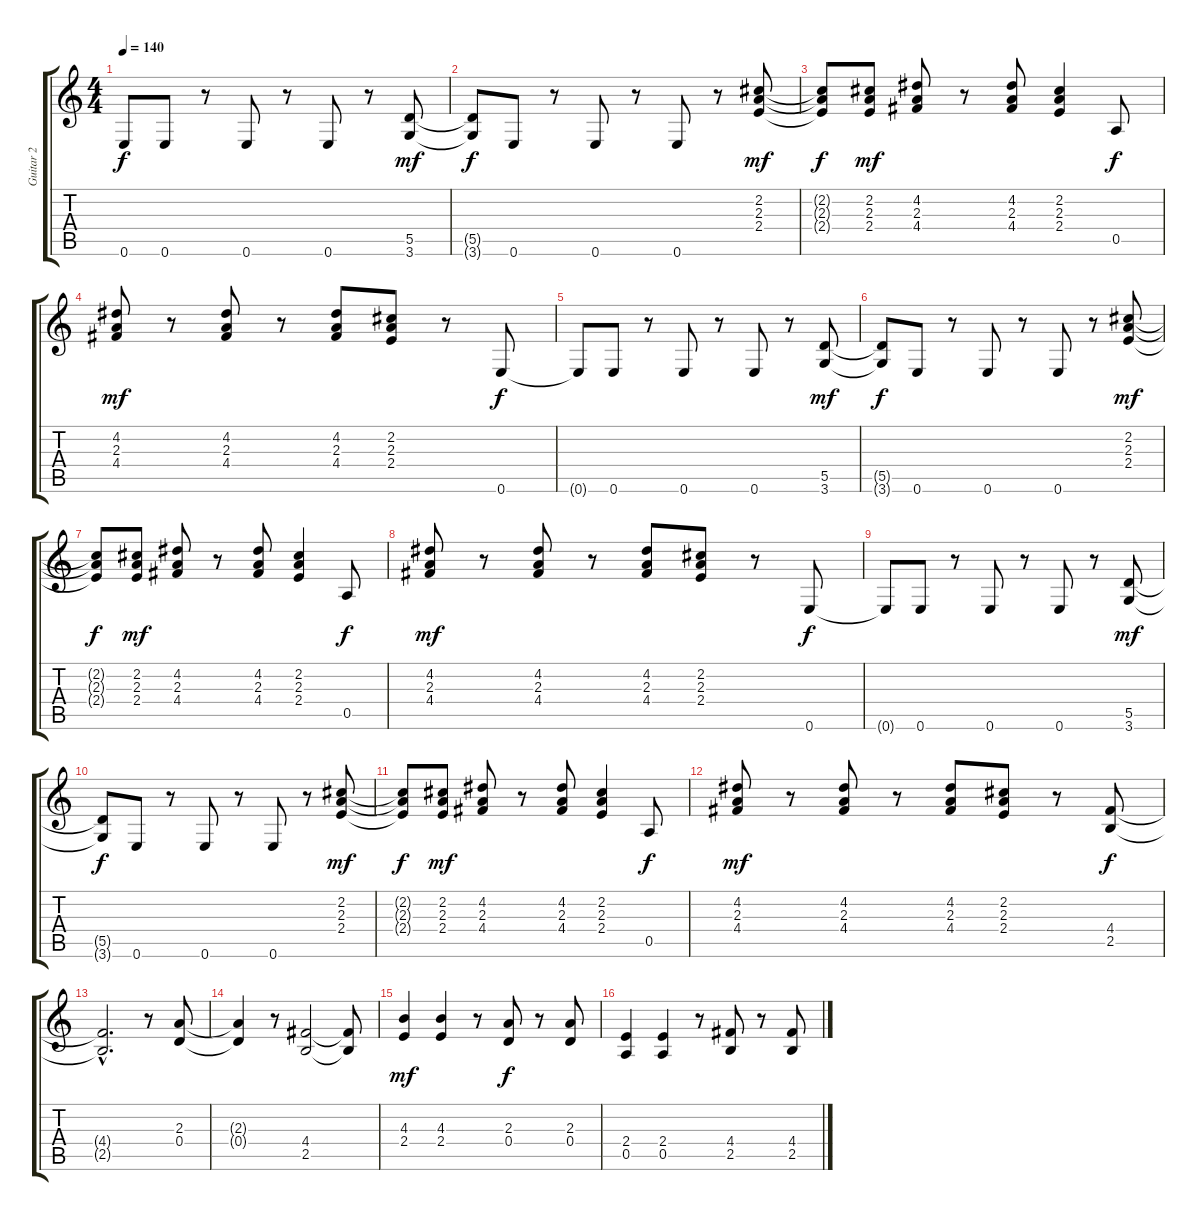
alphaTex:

\track ("Guitar 2" "Guitar 2") {instrument distortionguitar}
\staff {score tabs}
\tuning (E4 B3 G3 D3 A2 E2) {hide}
\ts (4 4)
\tempo 140
\clef g2
\ks c
0.6{t}.8{dy f} 0.6.8 r.8 0.6.8 r.8 0.6.8 r.8 (5.5 3.6).8{dy mf} |
(5.5{t} 3.6{t}).8{dy f} 0.6.8 r.8 0.6.8 r.8 0.6.8 r.8 (2.2 2.3 2.4).8{dy mf} |
(2.2{t} 2.3{t} 2.4{t}).8{dy f} (2.2 2.3 2.4).8{dy mf} (4.2 2.3 4.4).8 r.8 (4.2 2.3 4.4).8 (2.2 2.3 2.4).4 0.5.8{dy f} |
(4.2 2.3 4.4).8{dy mf} r.8 (4.2 2.3 4.4).8 r.8 (4.2 2.3 4.4).8 (2.2 2.3 2.4).8 r.8 0.6.8{dy f} |
0.6{t}.8 0.6.8 r.8 0.6.8 r.8 0.6.8 r.8 (5.5 3.6).8{dy mf} |
(5.5{t} 3.6{t}).8{dy f} 0.6.8 r.8 0.6.8 r.8 0.6.8 r.8 (2.2 2.3 2.4).8{dy mf} |
(2.2{t} 2.3{t} 2.4{t}).8{dy f} (2.2 2.3 2.4).8{dy mf} (4.2 2.3 4.4).8 r.8 (4.2 2.3 4.4).8 (2.2 2.3 2.4).4 0.5.8{dy f} |
(4.2 2.3 4.4).8{dy mf} r.8 (4.2 2.3 4.4).8 r.8 (4.2 2.3 4.4).8 (2.2 2.3 2.4).8 r.8 0.6.8{dy f} |
0.6{t}.8 0.6.8 r.8 0.6.8 r.8 0.6.8 r.8 (5.5 3.6).8{dy mf} |
(5.5{t} 3.6{t}).8{dy f} 0.6.8 r.8 0.6.8 r.8 0.6.8 r.8 (2.2 2.3 2.4).8{dy mf} |
(2.2{t} 2.3{t} 2.4{t}).8{dy f} (2.2 2.3 2.4).8{dy mf} (4.2 2.3 4.4).8 r.8 (4.2 2.3 4.4).8 (2.2 2.3 2.4).4 0.5.8{dy f} |
(4.2 2.3 4.4).8{dy mf} r.8 (4.2 2.3 4.4).8 r.8 (4.2 2.3 4.4).8 (2.2 2.3 2.4).8 r.8 (4.4 2.5).8{dy f} |
(4.4{hac t} 2.5{hac t}).2{d} r.8 (2.3 0.4).8 |
(2.3{t} 0.4{t}).4 r.8 (4.4 2.5).2 (4.4{t} 2.5{t}).8 |
(4.3 2.4).4{dy mf} (4.3 2.4).4 r.8 (2.3 0.4).8{dy f} r.8 (2.3 0.4).8 |
(2.4 0.5).4 (2.4 0.5).4 r.8 (4.4 2.5).8 r.8 (4.4 2.5).8
